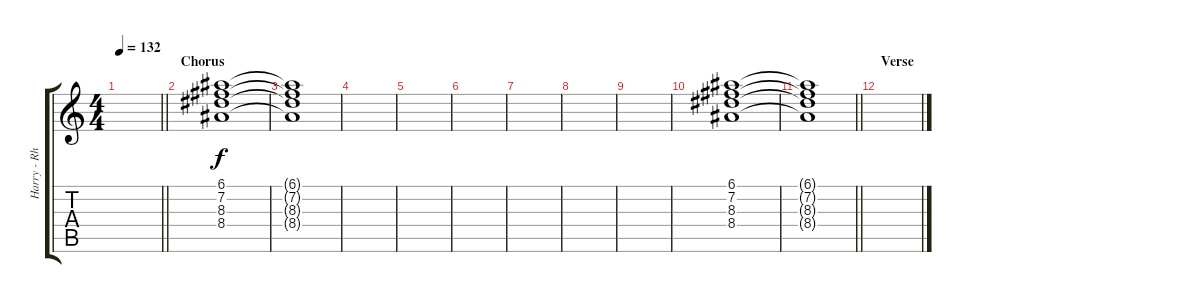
\track ("Harry - Rhythm Guitar II" "Harry - Rh") {instrument overdrivenguitar}
\staff {score tabs}
\tuning (E4 B3 G3 D3 A2 E2) {hide}
\ts (4 4)
\tempo 132
\clef g2
\barLineRight lightlight
\ks c
|
\section ("" "Chorus")
(6.1 7.2 8.3 8.4).1 |
(6.1{t} 7.2{t} 8.3{t} 8.4{t}).1 |
|
|
|
|
|
|
(6.1 7.2 8.3 8.4).1 |
\barLineRight lightlight
(6.1{t} 7.2{t} 8.3{t} 8.4{t}).1 |
\section ("" "Verse")
